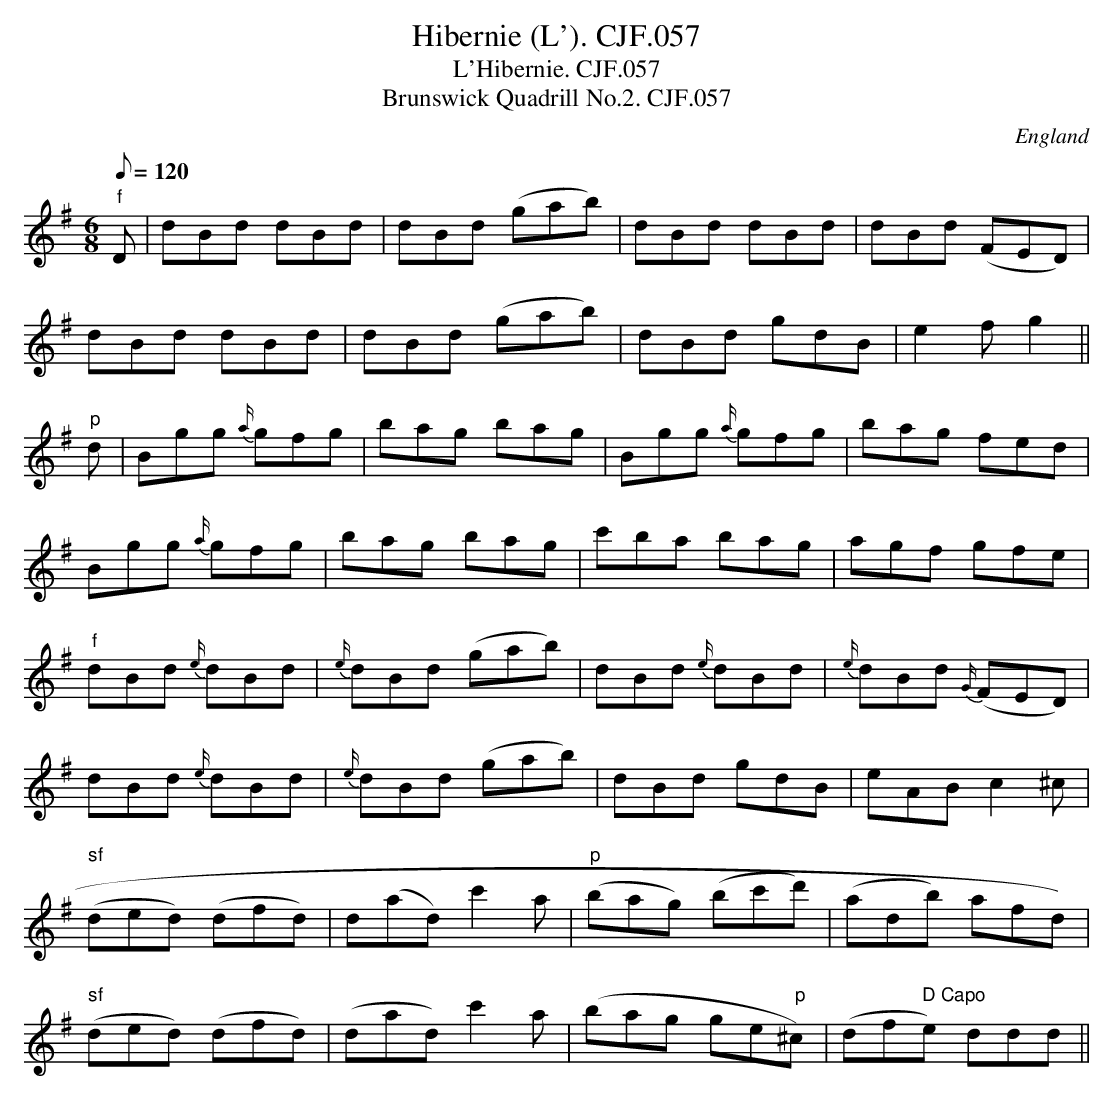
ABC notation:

X:1
T:Hibernie (L'). CJF.057
T:L'Hibernie. CJF.057
T:Brunswick Quadrill No.2. CJF.057
M:6/8
L:1/8
Q:120
O:England
K:G
"f"D|dBd dBd|dBd (gab)|dBd dBd|dBd (FED)|!\
dBd dBd|dBd (gab)|dBd gdB|e2fg2h||!
"p"d|Bgg {a/}gfg|bag bag|Bgg {a/}gfg|bag fed|!\
Bgg {a/}gfg|bag bag|c'ba bag|agf gfe|!"f"dBd
{e/}dBd|{e/}dBd (gab)|dBd {e/}dBd|{e/}dBd {G/}(FED)|!\
dBd {e/}dBd|{e/}dBd (gab)|dBd gdB|eABc2^c|!"sf"(ded) (dfd)|
d(ad)c'2a|"p"(bag) (bc'd')|(adb) afd)|!"sf"(ded) (dfd)|\
(dad)c'2a|(bag ge" p"^c)|(df" D Capo"e) ddd||
